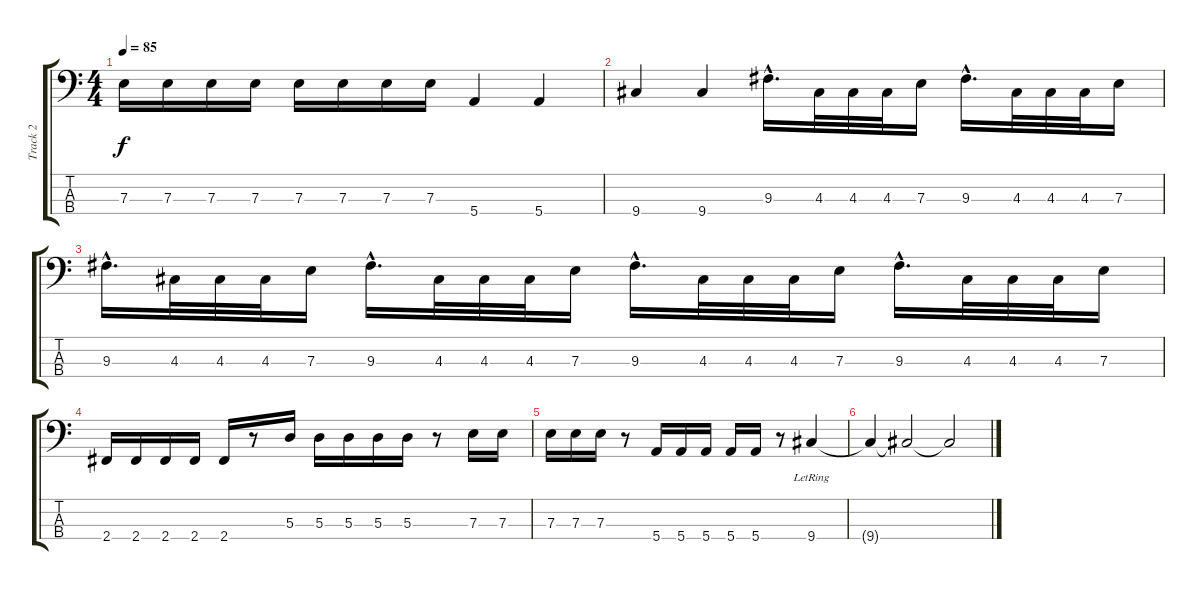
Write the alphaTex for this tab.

\track ("Track 2" "Track 2") {instrument electricbasspick}
\staff {score tabs}
\tuning (G2 D2 A1 E1) {hide}
\ts (4 4)
\tempo 85
\clef f4
\ks c
7.3.16{dy f} 7.3.16 7.3.16 7.3.16 7.3.16 7.3.16 7.3.16 7.3.16 5.4.4 5.4.4 |
9.4.4 9.4.4 9.3{hac}.16{d} 4.3.32 4.3.32 4.3.32 7.3.16 9.3{hac}.16{d} 4.3.32 4.3.32 4.3.32 7.3.16 |
9.3{hac}.16{d} 4.3.32 4.3.32 4.3.32 7.3.16 9.3{hac}.16{d} 4.3.32 4.3.32 4.3.32 7.3.16 9.3{hac}.16{d} 4.3.32 4.3.32 4.3.32 7.3.16 9.3{hac}.16{d} 4.3.32 4.3.32 4.3.32 7.3.16 |
2.4.16 2.4.16 2.4.16 2.4.16 2.4.16 r.8 5.3.16 5.3.16 5.3.16 5.3.16 5.3.16 r.8 7.3.16 7.3.16 |
7.3.16 7.3.16 7.3.16 r.8 5.4.16 5.4.16 5.4.16 5.4.16 5.4.16 r.8 9.4{lr}.4 |
9.4{t}.4 9.4{t}.2 9.4{t}.2
